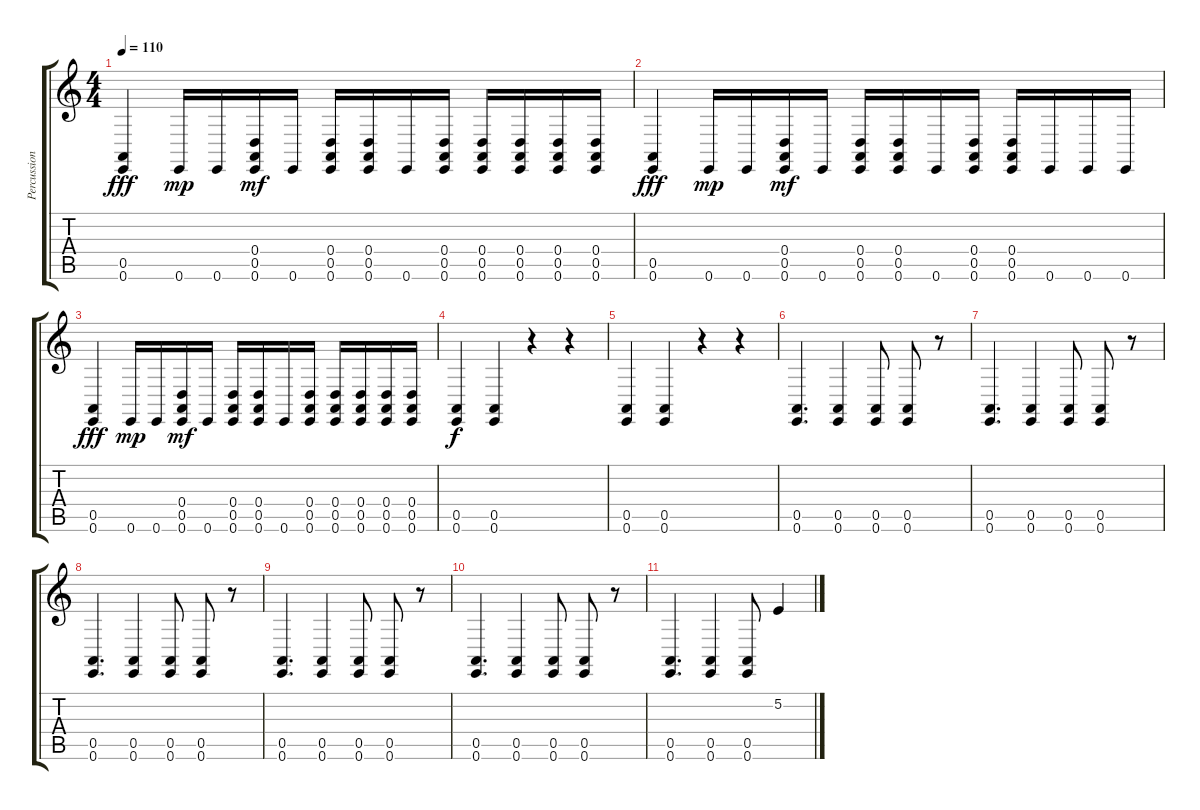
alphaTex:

\track ("Percussion" "Percussion") {instrument melodictom}
\staff {score tabs}
\tuning (E4 B3 G3 D3 A2 E2) {hide}
\ts (4 4)
\tempo 110
\clef g2
\ks c
(0.5 0.6).4{dy fff instrument taikodrum} 0.6.16{dy mp instrument melodictom} 0.6.16 (0.4 0.5 0.6).16{dy mf} 0.6.16 (0.4 0.5 0.6).16 (0.4 0.5 0.6).16 0.6.16 (0.4 0.5 0.6).16 (0.4 0.5 0.6).16 (0.4 0.5 0.6).16 (0.4 0.5 0.6).16 (0.4 0.5 0.6).16 |
(0.5 0.6).4{dy fff instrument taikodrum} 0.6.16{dy mp instrument melodictom} 0.6.16 (0.4 0.5 0.6).16{dy mf} 0.6.16 (0.4 0.5 0.6).16 (0.4 0.5 0.6).16 0.6.16 (0.4 0.5 0.6).16 (0.4 0.5 0.6).16 0.6.16 0.6.16 0.6.16 |
(0.5 0.6).4{dy fff instrument taikodrum} 0.6.16{dy mp instrument melodictom} 0.6.16 (0.4 0.5 0.6).16{dy mf} 0.6.16 (0.4 0.5 0.6).16 (0.4 0.5 0.6).16 0.6.16 (0.4 0.5 0.6).16 (0.4 0.5 0.6).16 (0.4 0.5 0.6).16 (0.4 0.5 0.6).16 (0.4 0.5 0.6).16 |
(0.5 0.6).4{dy f instrument taikodrum} (0.5 0.6).4 r.4 r.4 |
(0.5 0.6).4 (0.5 0.6).4 r.4 r.4 |
(0.5 0.6).4{d} (0.5 0.6).4 (0.5 0.6).8 (0.5 0.6).8 r.8 |
(0.5 0.6).4{d} (0.5 0.6).4 (0.5 0.6).8 (0.5 0.6).8 r.8 |
(0.5 0.6).4{d} (0.5 0.6).4 (0.5 0.6).8 (0.5 0.6).8 r.8 |
(0.5 0.6).4{d} (0.5 0.6).4 (0.5 0.6).8 (0.5 0.6).8 r.8 |
(0.5 0.6).4{d} (0.5 0.6).4 (0.5 0.6).8 (0.5 0.6).8 r.8 |
(0.5 0.6).4{d} (0.5 0.6).4 (0.5 0.6).8 5.2.4{instrument reversecymbal}
